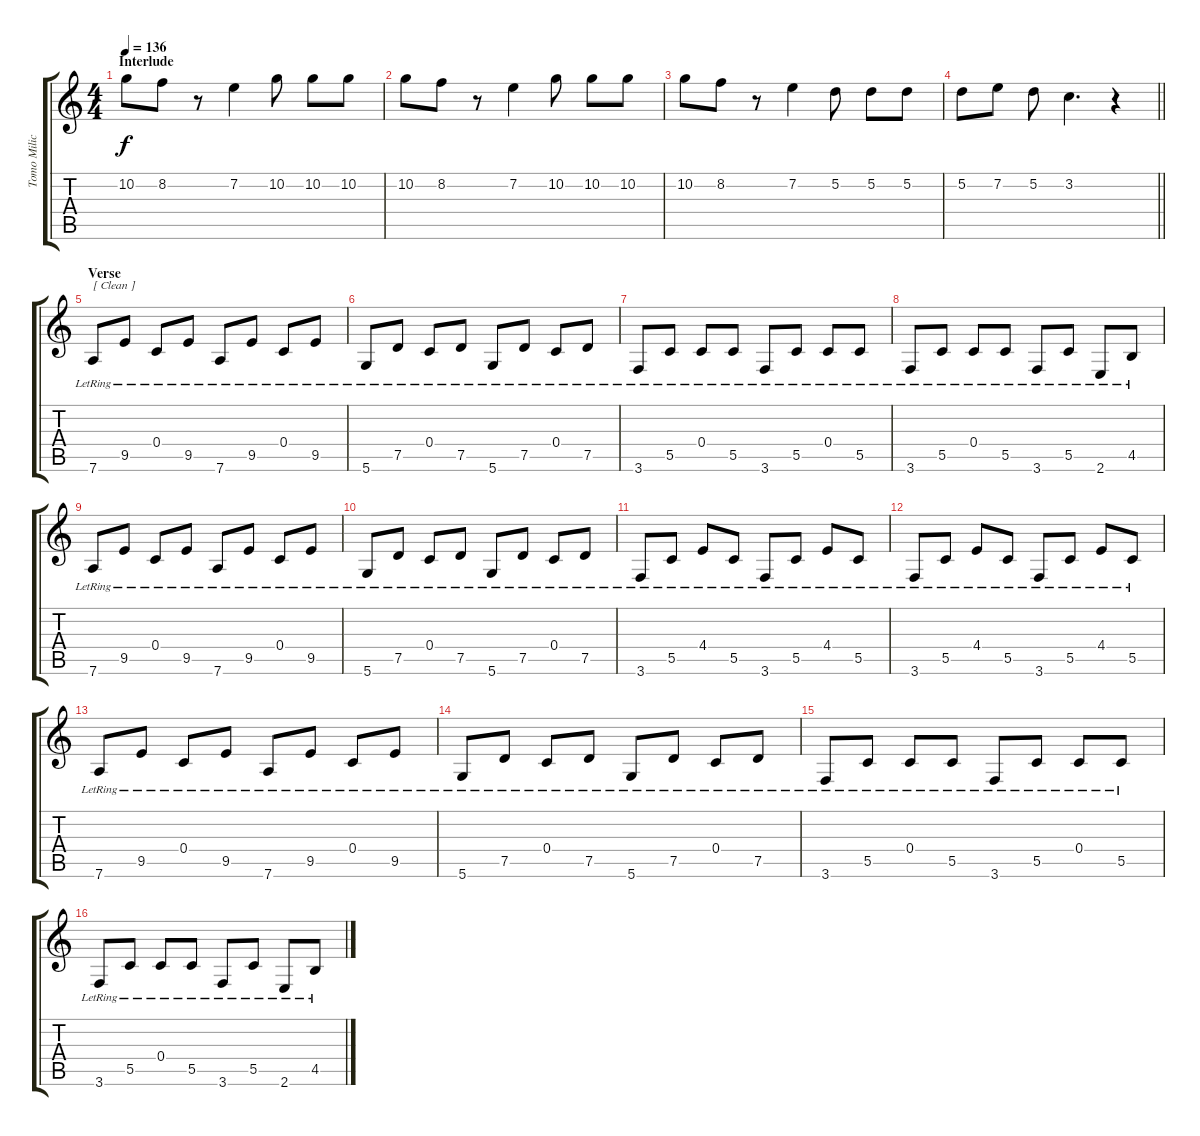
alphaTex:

\track ("Tomo Milicevic [Guitar]" "Tomo Milic") {instrument electricguitarclean}
\staff {score tabs}
\tuning (D4 A3 F3 C3 G2 D2) {hide}
\ts (4 4)
\section ("" "Interlude")
\tempo 136
\clef g2
\ks c
10.2.8{dy f} 8.2.8 r.8 7.2.4 10.2.8 10.2.8 10.2.8 |
10.2.8 8.2.8 r.8 7.2.4 10.2.8 10.2.8 10.2.8 |
10.2.8 8.2.8 r.8 7.2.4 5.2.8 5.2.8 5.2.8 |
\barLineRight lightlight
5.2.8 7.2.8 5.2.8 3.2.4{d} r.4 |
\section ("" "Verse")
7.6{lr}.8{txt "[ Clean ]" instrument electricguitarclean} 9.5{lr}.8 0.4{lr}.8 9.5{lr}.8 7.6{lr}.8 9.5{lr}.8 0.4{lr}.8 9.5{lr}.8 |
5.6{lr}.8 7.5{lr}.8 0.4{lr}.8 7.5{lr}.8 5.6{lr}.8 7.5{lr}.8 0.4{lr}.8 7.5{lr}.8 |
3.6{lr}.8 5.5{lr}.8 0.4{lr}.8 5.5{lr}.8 3.6{lr}.8 5.5{lr}.8 0.4{lr}.8 5.5{lr}.8 |
3.6{lr}.8 5.5{lr}.8 0.4{lr}.8 5.5{lr}.8 3.6{lr}.8 5.5{lr}.8 2.6{lr}.8 4.5{lr}.8 |
7.6{lr}.8 9.5{lr}.8 0.4{lr}.8 9.5{lr}.8 7.6{lr}.8 9.5{lr}.8 0.4{lr}.8 9.5{lr}.8 |
5.6{lr}.8 7.5{lr}.8 0.4{lr}.8 7.5{lr}.8 5.6{lr}.8 7.5{lr}.8 0.4{lr}.8 7.5{lr}.8 |
3.6{lr}.8 5.5{lr}.8 4.4{lr}.8 5.5{lr}.8 3.6{lr}.8 5.5{lr}.8 4.4{lr}.8 5.5{lr}.8 |
3.6{lr}.8 5.5{lr}.8 4.4{lr}.8 5.5{lr}.8 3.6{lr}.8 5.5{lr}.8 4.4{lr}.8 5.5{lr}.8 |
7.6{lr}.8 9.5{lr}.8 0.4{lr}.8 9.5{lr}.8 7.6{lr}.8 9.5{lr}.8 0.4{lr}.8 9.5{lr}.8 |
5.6{lr}.8 7.5{lr}.8 0.4{lr}.8 7.5{lr}.8 5.6{lr}.8 7.5{lr}.8 0.4{lr}.8 7.5{lr}.8 |
3.6{lr}.8 5.5{lr}.8 0.4{lr}.8 5.5{lr}.8 3.6{lr}.8 5.5{lr}.8 0.4{lr}.8 5.5{lr}.8 |
3.6{lr}.8 5.5{lr}.8 0.4{lr}.8 5.5{lr}.8 3.6{lr}.8 5.5{lr}.8 2.6{lr}.8 4.5{lr}.8
